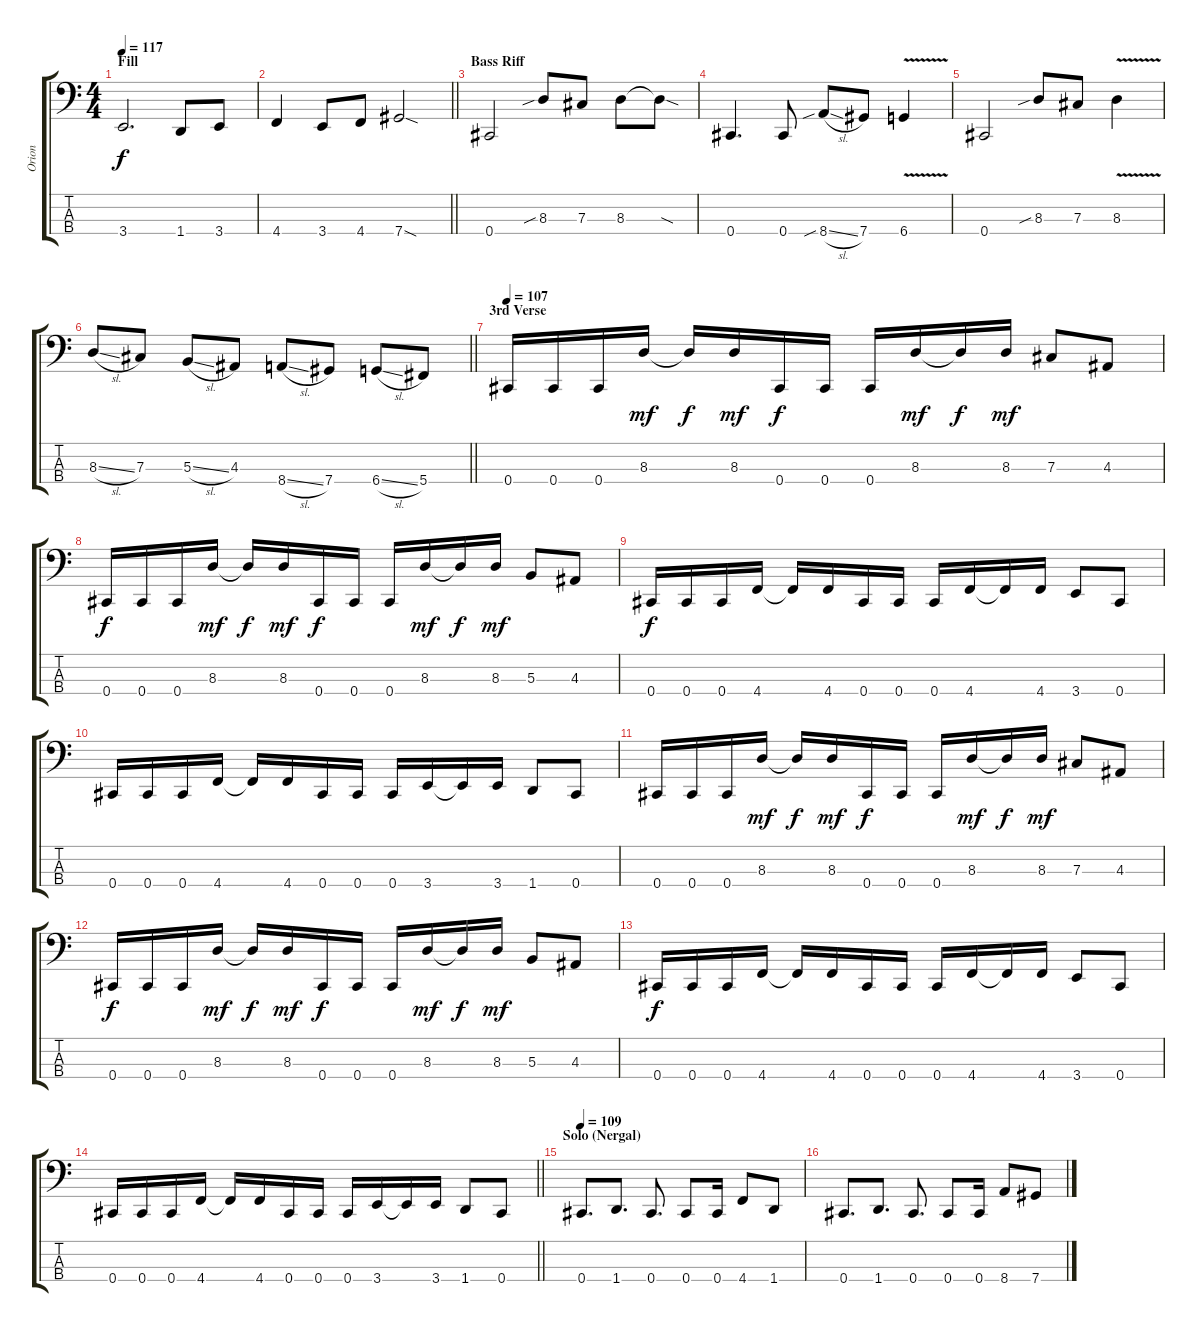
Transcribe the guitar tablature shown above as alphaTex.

\track ("Orion" "Orion") {instrument electricbassfinger}
\staff {score tabs}
\tuning (E2 B1 Gb1 Db1) {hide}
\ts (4 4)
\section ("" "Fill")
\tempo 117
\clef f4
\ks c
3.4.2{d dy f} 1.4.8 3.4.8 |
\barLineRight lightlight
4.4.4 3.4.8 4.4.8 7.4{sod}.2 |
\section ("" "Bass Riff")
0.4.2 8.3{sib}.8 7.3.8 8.3.8 8.3{sod t}.8 |
0.4.4{d} 0.4.8 8.4{sib sl}.8 7.4.8 6.4{v}.4 |
0.4.2 8.3{sib}.8 7.3.8 8.3{v}.4 |
\barLineRight lightlight
8.3{sl}.8 7.3.8 5.3{sl}.8 4.3.8 8.4{sl}.8 7.4.8 6.4{sl}.8 5.4.8 |
\section ("" "3rd Verse")
\tempo 107
0.4.16 0.4.16 0.4.16 8.3.16{dy mf} 8.3{t}.16{dy f} 8.3.16{dy mf} 0.4.16{dy f} 0.4.16 0.4.16 8.3.16{dy mf} 8.3{t}.16{dy f} 8.3.16{dy mf} 7.3.8 4.3.8 |
0.4.16{dy f} 0.4.16 0.4.16 8.3.16{dy mf} 8.3{t}.16{dy f} 8.3.16{dy mf} 0.4.16{dy f} 0.4.16 0.4.16 8.3.16{dy mf} 8.3{t}.16{dy f} 8.3.16{dy mf} 5.3.8 4.3.8 |
0.4.16{dy f} 0.4.16 0.4.16 4.4.16 4.4{t}.16 4.4.16 0.4.16 0.4.16 0.4.16 4.4.16 4.4{t}.16 4.4.16 3.4.8 0.4.8 |
0.4.16 0.4.16 0.4.16 4.4.16 4.4{t}.16 4.4.16 0.4.16 0.4.16 0.4.16 3.4.16 3.4{t}.16 3.4.16 1.4.8 0.4.8 |
0.4.16 0.4.16 0.4.16 8.3.16{dy mf} 8.3{t}.16{dy f} 8.3.16{dy mf} 0.4.16{dy f} 0.4.16 0.4.16 8.3.16{dy mf} 8.3{t}.16{dy f} 8.3.16{dy mf} 7.3.8 4.3.8 |
0.4.16{dy f} 0.4.16 0.4.16 8.3.16{dy mf} 8.3{t}.16{dy f} 8.3.16{dy mf} 0.4.16{dy f} 0.4.16 0.4.16 8.3.16{dy mf} 8.3{t}.16{dy f} 8.3.16{dy mf} 5.3.8 4.3.8 |
0.4.16{dy f} 0.4.16 0.4.16 4.4.16 4.4{t}.16 4.4.16 0.4.16 0.4.16 0.4.16 4.4.16 4.4{t}.16 4.4.16 3.4.8 0.4.8 |
\barLineRight lightlight
0.4.16 0.4.16 0.4.16 4.4.16 4.4{t}.16 4.4.16 0.4.16 0.4.16 0.4.16 3.4.16 3.4{t}.16 3.4.16 1.4.8 0.4.8 |
\section ("" "Solo (Nergal)")
\tempo 109
0.4.8{d} 1.4.8{d} 0.4.8{d} 0.4.8 0.4.16 4.4.8 1.4.8 |
0.4.8{d} 1.4.8{d} 0.4.8{d} 0.4.8 0.4.16 8.4.8 7.4.8
